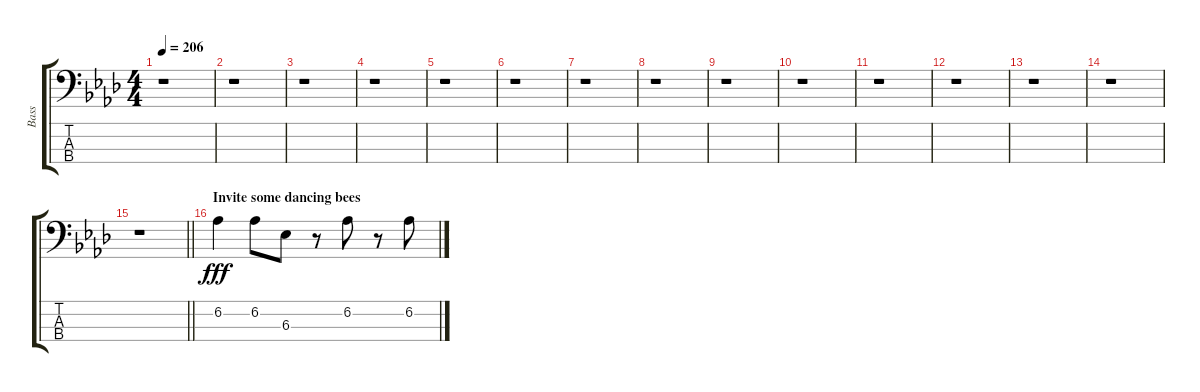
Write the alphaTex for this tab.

\track ("Bass" "Bass") {instrument synthbass2}
\staff {score tabs}
\tuning (G2 D2 A1 E1) {hide}
\ts (4 4)
\tempo 206
\clef f4
\ks ab
r.1{dy fff} |
r.1 |
r.1 |
r.1 |
r.1 |
r.1 |
r.1 |
r.1 |
r.1 |
r.1 |
r.1 |
r.1 |
r.1 |
r.1 |
\barLineRight lightlight
r.1 |
\section ("" "Invite some dancing bees")
6.2.4 6.2.8 6.3.8 r.8 6.2.8 r.8 6.2.8
